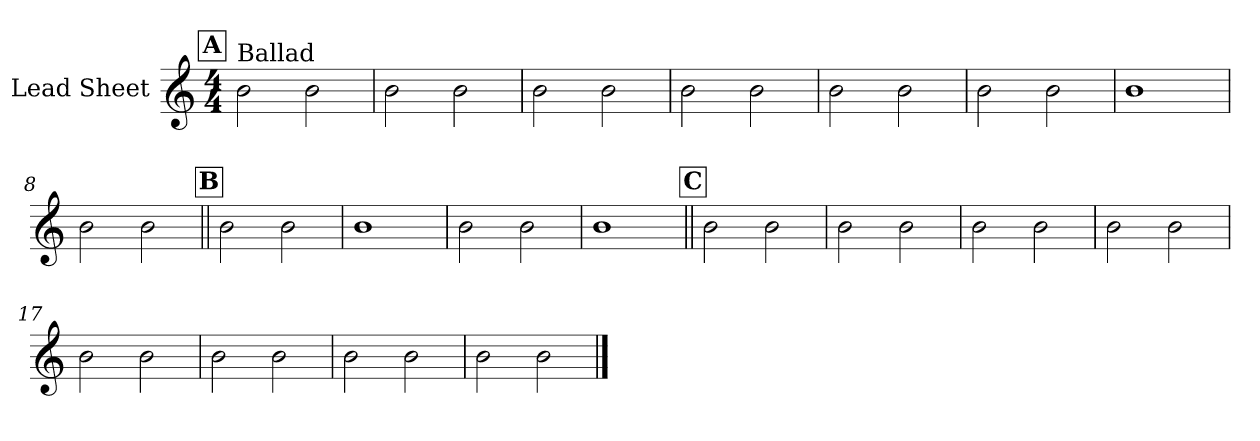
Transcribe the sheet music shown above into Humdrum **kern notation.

**kern
*part1
*staff1
*I"Lead Sheet
*clefG2
*k[]
*M4/4
!!LO:REH:place=s1:a:fs=14:t=A
=1
!LO:TX:a:t=Ballad
2b\
2b\
=2
2b\
2b\
=3
2b\
2b\
=4
2b\
2b\
!!LO:LB:g=z
=5
2b\
2b\
=6
2b\
2b\
=7
1b
=8
2b\
2b\
!!LO:LB:g=z
!!LO:REH:place=s1:a:fs=14:t=B
=9||
2b\
2b\
=10
1b
=11
2b\
2b\
=12
1b
!!LO:LB:g=z
!!LO:REH:place=s1:a:fs=14:t=C
=13||
2b\
2b\
=14
2b\
2b\
=15
2b\
2b\
=16
2b\
2b\
!!LO:LB:g=z
=17
2b\
2b\
=18
2b\
2b\
=19
2b\
2b\
=20
2b\
2b\
==
*-
